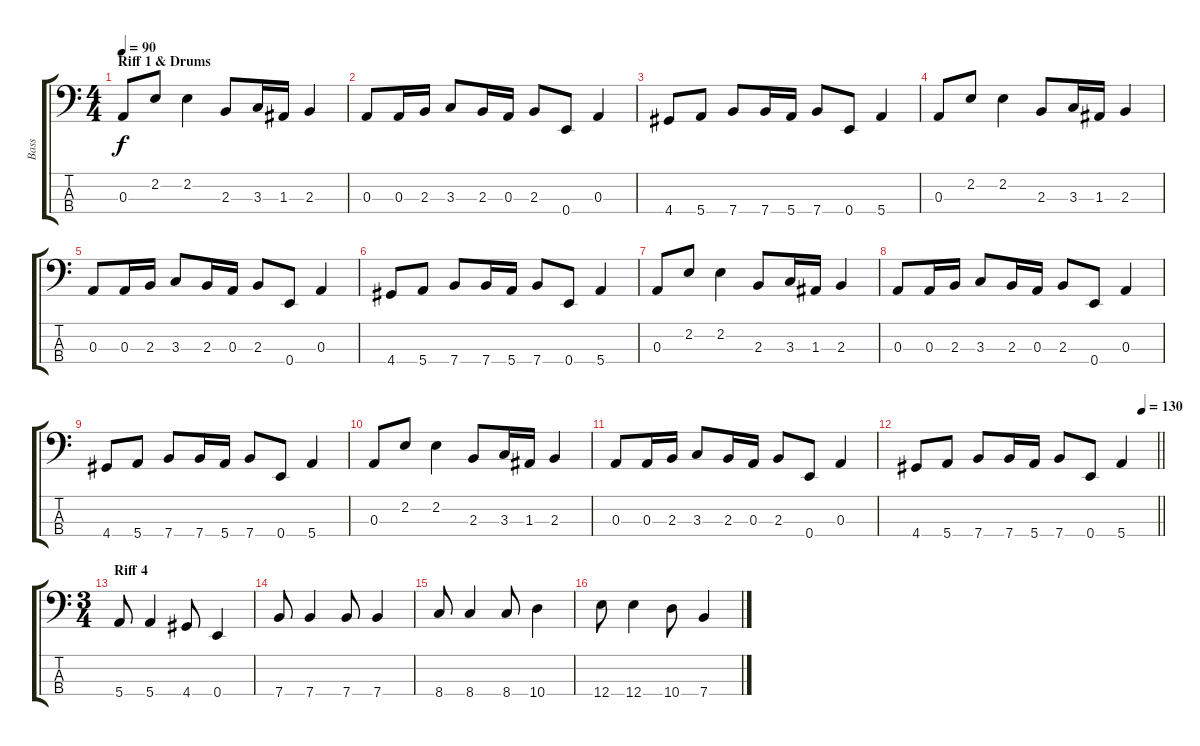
\track ("Bass" "Bass") {instrument electricbasspick}
\staff {score tabs}
\tuning (G2 D2 A1 E1) {hide}
\ts (4 4)
\section ("" "Riff 1 & Drums")
\tempo 90
\clef f4
\ks c
0.3.8{dy f} 2.2.8 2.2.4 2.3.8 3.3.16 1.3.16 2.3.4 |
0.3.8 0.3.16 2.3.16 3.3.8 2.3.16 0.3.16 2.3.8 0.4.8 0.3.4 |
4.4.8 5.4.8 7.4.8 7.4.16 5.4.16 7.4.8 0.4.8 5.4.4 |
0.3.8 2.2.8 2.2.4 2.3.8 3.3.16 1.3.16 2.3.4 |
0.3.8 0.3.16 2.3.16 3.3.8 2.3.16 0.3.16 2.3.8 0.4.8 0.3.4 |
4.4.8 5.4.8 7.4.8 7.4.16 5.4.16 7.4.8 0.4.8 5.4.4 |
0.3.8 2.2.8 2.2.4 2.3.8 3.3.16 1.3.16 2.3.4 |
0.3.8 0.3.16 2.3.16 3.3.8 2.3.16 0.3.16 2.3.8 0.4.8 0.3.4 |
4.4.8 5.4.8 7.4.8 7.4.16 5.4.16 7.4.8 0.4.8 5.4.4 |
0.3.8 2.2.8 2.2.4 2.3.8 3.3.16 1.3.16 2.3.4 |
0.3.8 0.3.16 2.3.16 3.3.8 2.3.16 0.3.16 2.3.8 0.4.8 0.3.4 |
\tempo (130 0.9375)
\barLineRight lightlight
4.4.8 5.4.8 7.4.8 7.4.16 5.4.16 7.4.8 0.4.8 5.4.4 |
\ts (3 4)
\section ("" "Riff 4")
5.4.8 5.4.4 4.4.8 0.4.4 |
7.4.8 7.4.4 7.4.8 7.4.4 |
8.4.8 8.4.4 8.4.8 10.4.4 |
12.4.8 12.4.4 10.4.8 7.4.4
